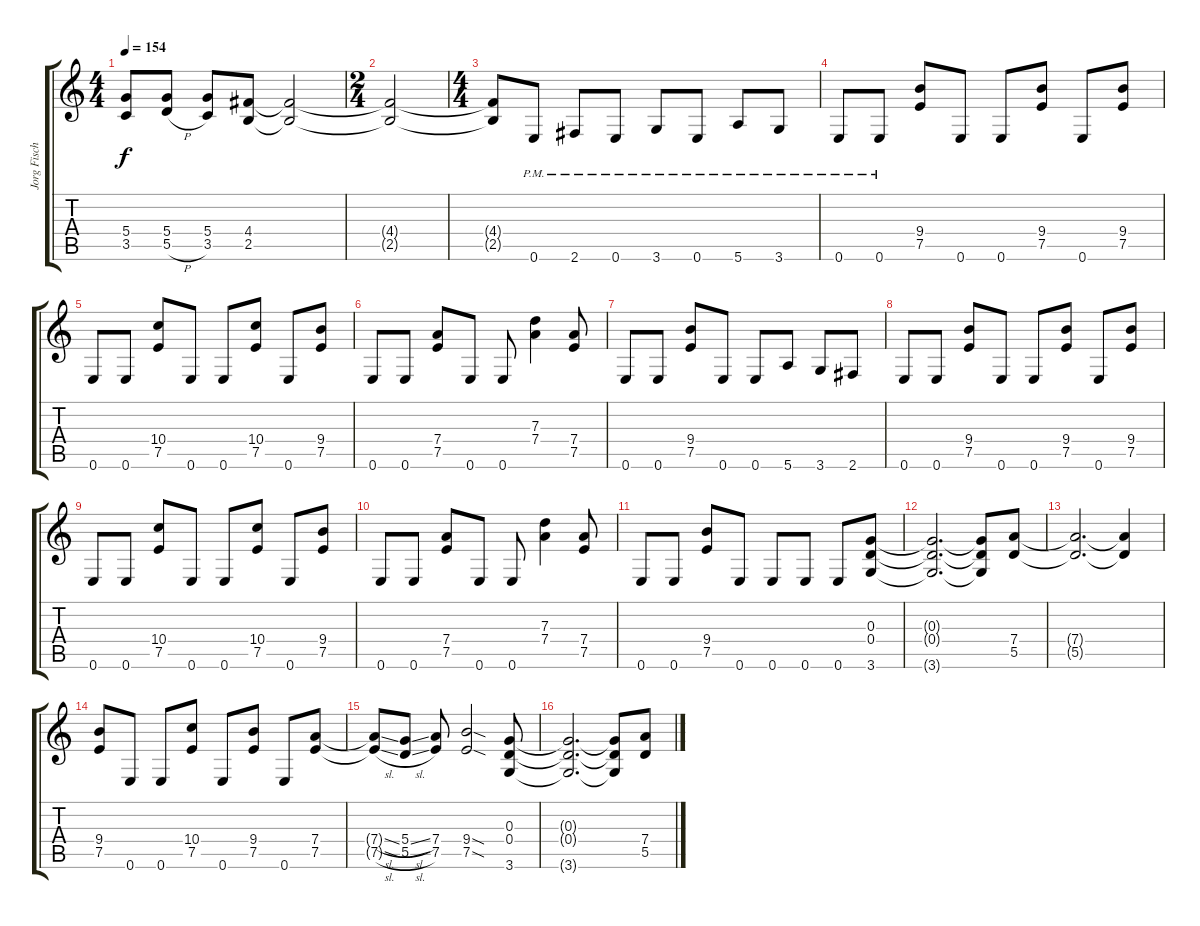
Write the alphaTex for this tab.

\track ("Jorg Fischer" "Jorg Fisch") {instrument distortionguitar}
\staff {score tabs}
\tuning (E4 B3 G3 D3 A2 E2) {hide}
\ts (4 4)
\tempo 154
\clef g2
\ks c
(5.4 3.5).8{dy f} (5.4 5.5{h}).8 (5.4 3.5).8 (4.4 2.5).8 (4.4{t} 2.5{t}).2 |
\ts (2 4)
(4.4{t} 2.5{t}).2 |
\ts (4 4)
(4.4{t} 2.5{t}).8 0.6{pm}.8 2.6{pm}.8 0.6{pm}.8 3.6{pm}.8 0.6{pm}.8 5.6{pm}.8 3.6{pm}.8 |
0.6{pm}.8 0.6{pm}.8 (9.4 7.5).8 0.6.8 0.6.8 (9.4 7.5).8 0.6.8 (9.4 7.5).8 |
0.6.8 0.6.8 (10.4 7.5).8 0.6.8 0.6.8 (10.4 7.5).8 0.6.8 (9.4 7.5).8 |
0.6.8 0.6.8 (7.4 7.5).8 0.6.8 0.6.8 (7.3 7.4).4 (7.4 7.5).8 |
0.6.8 0.6.8 (9.4 7.5).8 0.6.8 0.6.8 5.6.8 3.6.8 2.6.8 |
0.6.8 0.6.8 (9.4 7.5).8 0.6.8 0.6.8 (9.4 7.5).8 0.6.8 (9.4 7.5).8 |
0.6.8 0.6.8 (10.4 7.5).8 0.6.8 0.6.8 (10.4 7.5).8 0.6.8 (9.4 7.5).8 |
0.6.8 0.6.8 (7.4 7.5).8 0.6.8 0.6.8 (7.3 7.4).4 (7.4 7.5).8 |
0.6.8 0.6.8 (9.4 7.5).8 0.6.8 0.6.8 0.6.8 0.6.8 (0.3 0.4 3.6).8 |
(0.3{t} 0.4{t} 3.6{t}).2{d} (0.3{t} 0.4{t} 3.6{t}).8 (7.4 5.5).8 |
(7.4{t} 5.5{t}).2{d} (7.4{t} 5.5{t}).4 |
(9.4 7.5).8 0.6.8 0.6.8 (10.4 7.5).8 0.6.8 (9.4 7.5).8 0.6.8 (7.4 7.5).8 |
(7.4{sl t} 7.5{sl t}).8 (5.4{sl} 5.5{sl}).8 (7.4 7.5).8 (9.4{sod} 7.5{sod}).2 (0.3 0.4 3.6).8 |
(0.3{t} 0.4{t} 3.6{t}).2{d} (0.3{t} 0.4{t} 3.6{t}).8 (7.4 5.5).8
